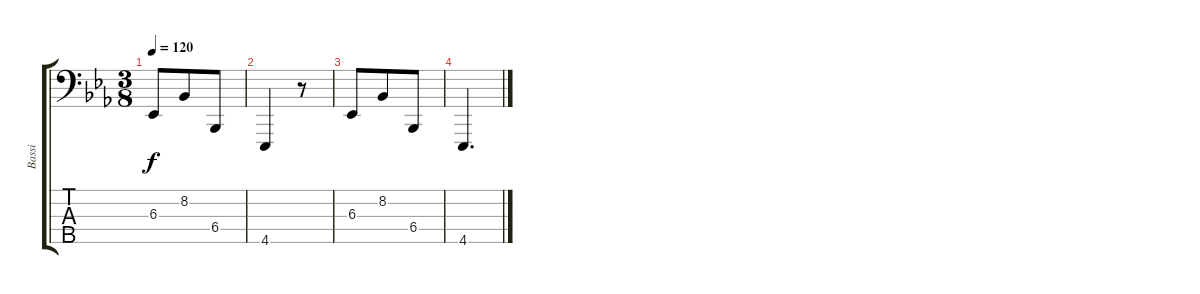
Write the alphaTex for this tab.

\track ("Bassi" "Bassi") {instrument cello}
\staff {score tabs}
\tuning (G2 D2 A1 E1 B0) {hide}
\ts (3 8)
\tempo 120
\clef f4
\ks eb
6.3.8{dy f} 8.2.8 6.4.8 |
4.5.4 r.8 |
6.3.8 8.2.8 6.4.8 |
4.5.4{d}
